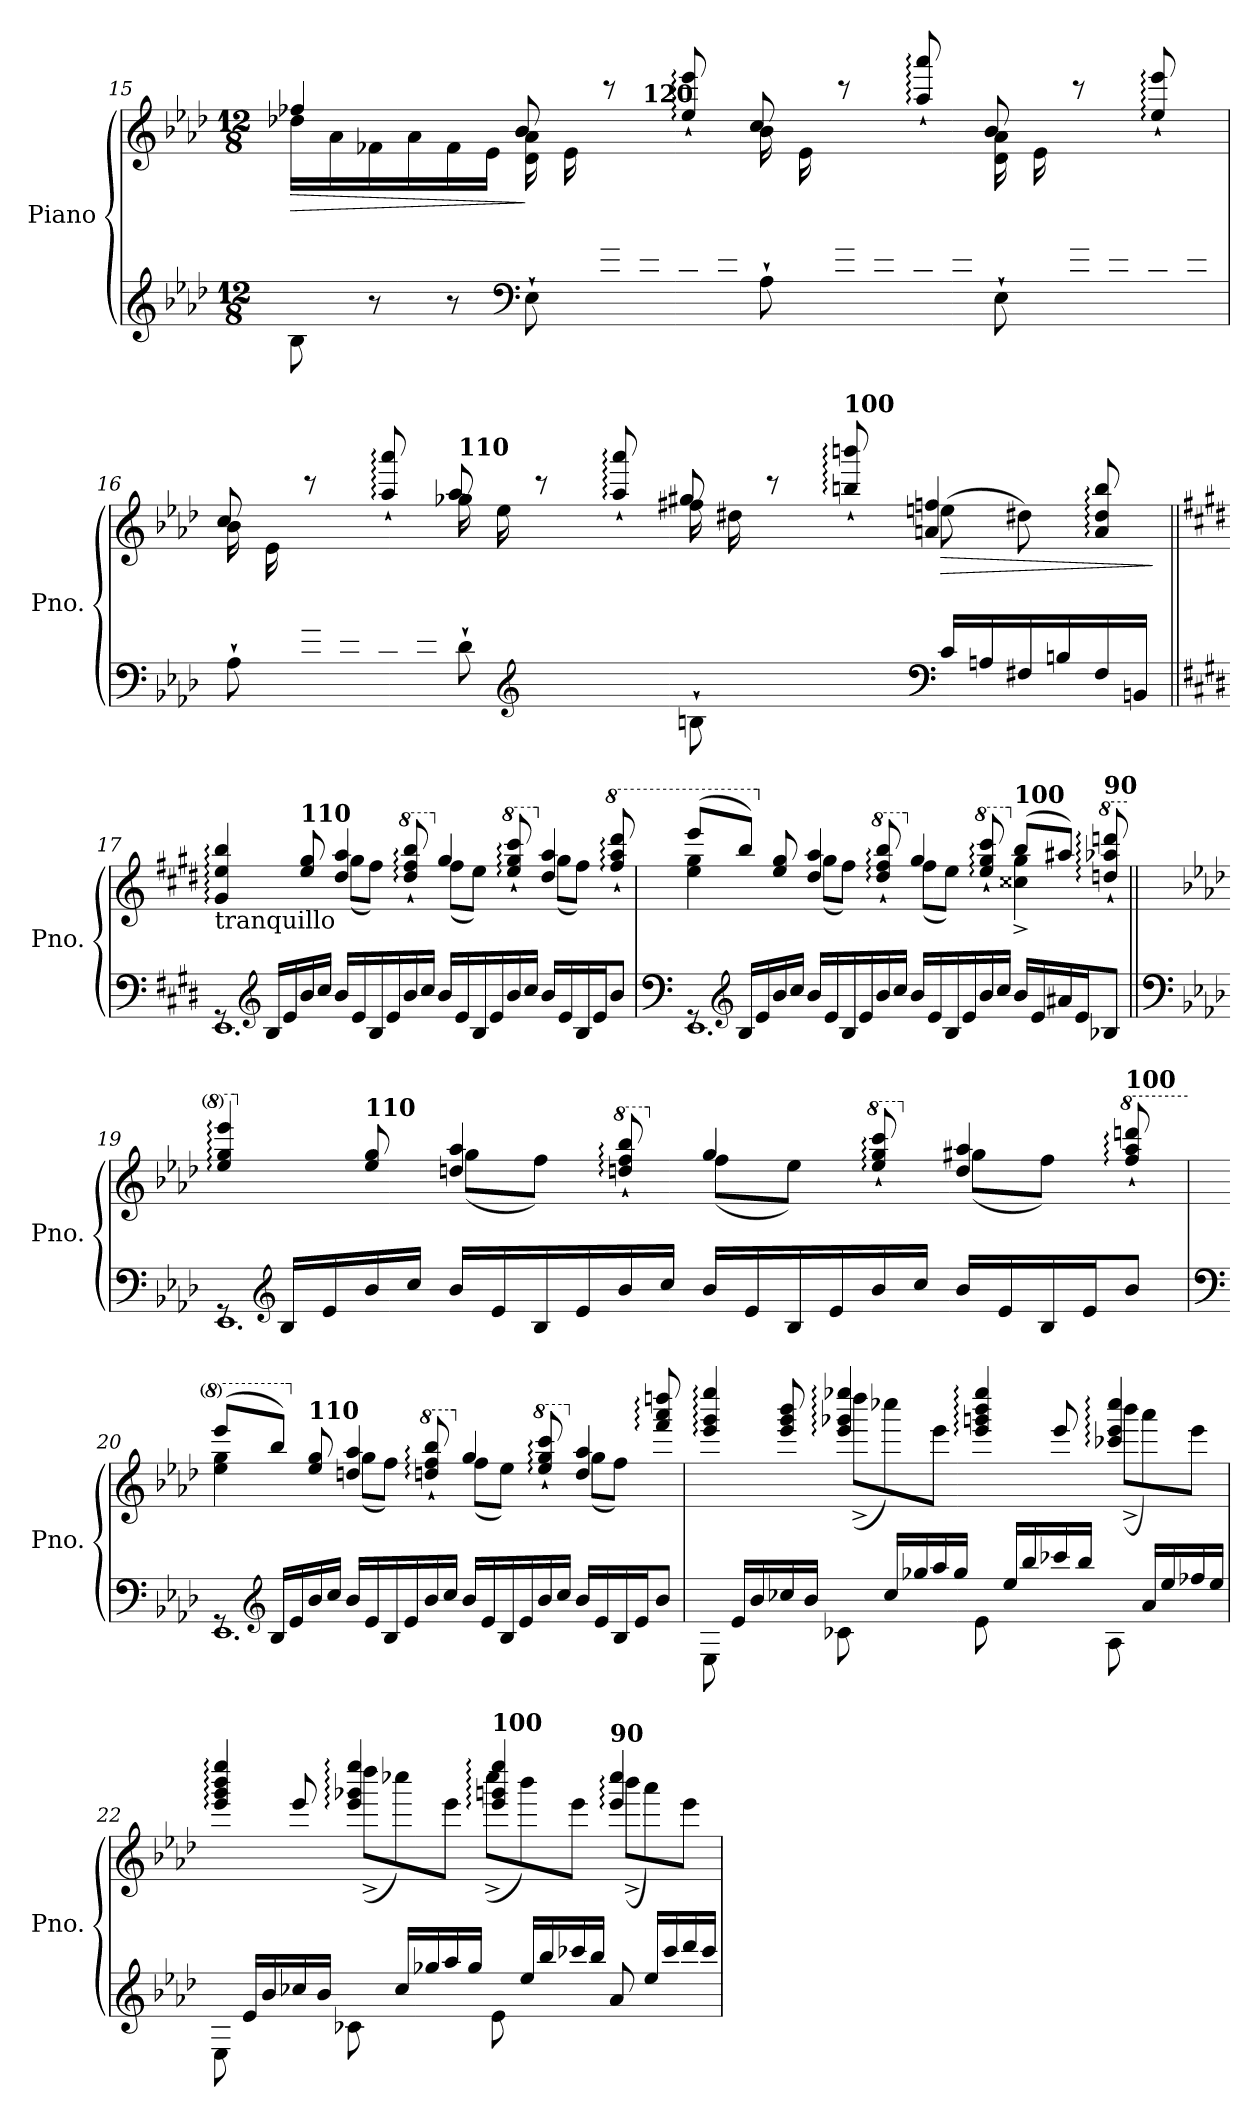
**kern	**kern	**dynam
*part1	*part1	*part1
*staff2	*staff1	*staff1/2
*I"Piano	*	*
*I'Pno.	*	*
!!LO:LB:g=z
*clefG2	*clefG2	*
*k[b-e-a-d-]	*k[b-e-a-d-]	*
*M12/8	*M12/8	*
=15	=15	=15
*^	*	*
!	!	!LO:TX:a:B:t=110	!
!	!	!	!LO:HP:b
*	*	*^	*
*	*	*	*^	*
2ryy	8B-\	16dd-X\LL	4ff-X/	2ryy	>
.	.	16a-\	.	.	.
.	8r	16f-X\	.	.	.
.	.	16a-\	.	.	.
.	8r	16f-\	8ryy	.	.
.	.	16e-\JJ	.	.	.
*clefF4	*	*	*	*	*
.	8E-`\	16d-\ 16a-\LL	8b-/	.	]
.	.	16e-\	.	.	.
16g/	4ryy	4ryy	8rccc	16ryy	.
!	!	!	!	!LO:TX:a:B:t=120	!
16e-/	.	.	.	2...ryy	.
16d-/	.	.	8ee-/:` 8eee-/:`	.	.
16e-/JJ	.	.	.	.	.
8ryy	8A-`\	16b-\LL	8cc/	.	.
.	.	16e-\	.	.	.
16a-/	4ryy	4ryy	8rccc	.	.
16e-/	.	.	.	.	.
16c/	.	.	8aa-/:` 8aaa-/:`	.	.
16e-/JJ	.	.	.	.	.
8ryy	8E-`\	16d-\ 16a-\LL	8b-/	.	.
.	.	16e-\	.	.	.
16g/	4ryy	4ryy	8rccc	.	.
16e-/	.	.	.	.	.
16d-/	.	.	8ee-/:` 8eee-/:`	.	.
16e-/JJ	.	.	.	.	.
*	*	*	*v	*v	*
=16	=16	=16	=16	=16
8ryy	8A-`\	16b-\LL	8cc/	.
.	.	16e-\	.	.
16a-/	4ryy	4ryy	8rccc	.
16e-/	.	.	.	.
16c/	.	.	8aa-/:` 8aaa-/:`	.
16e-/JJ	.	.	.	.
!	!	!LO:TX:a:B:t=110	!	!
8ryy	8d-`\	16gg-X\LL	8aa-/	.
.	.	16ee-\	.	.
*clefG2	*	*	*	*
16ff-X/	16ryy	4ryy	8rccc	.
16dd-/	16ryy	.	.	.
16a-/	8ryy	.	8aa-/:` 8aaa-/:`	.
16dd-/JJ	.	.	.	.
8ryy	8Bn`\	16ff#X\LL	8gg#X/	.
.	.	16dd#X\	.	.
16een/	4ryy	4ryy	8rccc	.
16bn/	.	.	.	.
!	!	!	!LO:TX:a:B:t=100	!
16g#X/	.	.	8bbn/:` 8bbbn/:`	.
16en/JJ	.	.	.	.
*clefF4	*	*	*	*
!	!	!	!	!LO:HP:b
4.ryy	16c/LL	(>8ee\L	4an/ 4ffn/	>
.	16An/	.	.	.
.	16F#X/	8dd#X\J)	.	.
.	16Bn/	.	.	.
.	16F#/	8a/: 8dd#/: 8bb/:	8ryy	.
.	16BBn/JJ	.	.	.
*v	*v	*	*	*
*	*v	*v	*
.	.	]
!!LO:LB:g=z
=17||	=17||	=17||
*k[f#c#g#d#]	*k[f#c#g#d#]	*
*^	*^	*
!	!	!LO:TX:b:t=tranquillo	!	!
!	!	!	!	!LO:DY:b
8rGG	1.EE	4g#/: 4ee/: 4bb/:	4ryy	other-dynamics
*clefG2	*	*	*	*
16B/LL	.	.	.	.
16e/	.	.	.	.
!	!	!LO:TX:a:B:t=110	!	!
16b/	.	8ee/ 8gg#/	8ryy	.
16cc#/JJ	.	.	.	.
16b/LL	.	4dd#/ 4aa/	(>8gg#\L	.
16e/	.	.	.	.
16B/	.	.	8ff#\J)	.
16e/	.	.	.	.
*	*	*8va	*	*
16b/	.	8ddd#/:` 8fff#/:` 8bbb/:`	8ryy	.
16cc#/JJ	.	.	.	.
*	*	*X8va	*	*
16b/LL	.	4gg#/	(>8ff#\L	.
16e/	.	.	.	.
16B/	.	.	8ee\J)	.
16e/	.	.	.	.
*	*	*8va	*	*
16b/	.	8eee/:` 8ggg#/:` 8cccc#/:`	8ryy	.
16cc#/JJ	.	.	.	.
*	*	*X8va	*	*
16b/LL	.	4dd#/ 4aa/	(>8gg#\L	.
16e/	.	.	.	.
16B/	.	.	8ff#\J)	.
16e/J	.	.	.	.
*	*	*8va	*	*
8b/J	.	8fff#/:` 8aaa/:` 8dddd#/:`	8ryy	.
=18	=18	=18	=18	=18
*clefF4	*	*	*	*
8rGG	1.EE	(>8eeee/L	4eee\ 4ggg#\	.
*clefG2	*	*	*	*
16B/LL	.	8bbb/J)	.	.
16e/	.	.	.	.
*	*	*X8va	*	*
16b/	.	8ee/ 8gg#/	8ryy	.
16cc#/JJ	.	.	.	.
16b/LL	.	4dd#/ 4aa/	(>8gg#\L	.
16e/	.	.	.	.
16B/	.	.	8ff#\J)	.
16e/	.	.	.	.
*	*	*8va	*	*
16b/	.	8ddd#/:` 8fff#/:` 8bbb/:`	8ryy	.
16cc#/JJ	.	.	.	.
*	*	*X8va	*	*
16b/LL	.	4gg#/	(>8ff#\L	.
16e/	.	.	.	.
16B/	.	.	8ee\J)	.
16e/	.	.	.	.
*	*	*8va	*	*
16b/	.	8eee/:` 8ggg#/:` 8cccc#/:`	8ryy	.
16cc#/JJ	.	.	.	.
*	*	*X8va	*	*
!	!	!LO:TX:a:B:t=100	!	!
16b/LL	.	(>8bb/L	4cc##X\^ 4gg#\^	.
16e/	.	.	.	.
16a#X/	.	8aa#X/J)	.	.
16e/J	.	.	.	.
*	*	*8va	*	*
!	!	!LO:TX:a:B:t=90	!	!
8B-X/J	.	8dddn/:` 8aaa-X/:` 8ddddn/:`	8ryy	.
!!LO:PB:g=z	!!
=19||	=19||	=19||	=19||	=19||
*clefF4	*	*	*	*
*k[b-e-a-d-]	*	*k[b-e-a-d-]	*	*
8rGG	1.EE-	4eee-/: 4ggg/: 4eeee-/:	4ryy	.
*clefG2	*	*	*	*
16B-/LL	.	.	.	.
16e-/	.	.	.	.
*	*	*X8va	*	*
!	!	!LO:TX:a:B:t=110	!	!
16b-/	.	8ee-/ 8gg/	8ryy	.
16cc/JJ	.	.	.	.
16b-/LL	.	4ddn/ 4aa-/	(>8gg\L	.
16e-/	.	.	.	.
16B-/	.	.	8ff\J)	.
16e-/	.	.	.	.
*	*	*8va	*	*
16b-/	.	8dddn/:` 8fff/:` 8bbb-/:`	8ryy	.
16cc/JJ	.	.	.	.
*	*	*X8va	*	*
16b-/LL	.	4gg/	(>8ff\L	.
16e-/	.	.	.	.
16B-/	.	.	8ee-\J)	.
16e-/	.	.	.	.
*	*	*8va	*	*
16b-/	.	8eee-/:` 8ggg/:` 8cccc/:`	8ryy	.
16cc/JJ	.	.	.	.
*	*	*X8va	*	*
16b-/LL	.	4dd/ 4aa-/	(>8gg#X\L	.
16e-/	.	.	.	.
16B-/	.	.	8ff\J)	.
16e-/J	.	.	.	.
*	*	*8va	*	*
!	!	!LO:TX:a:B:t=100	!	!
8b-/J	.	8fff/:` 8aaa-/:` 8ddddn/:`	8ryy	.
=20	=20	=20	=20	=20
*clefF4	*	*	*	*
8rGG	1.EE-	(>8eeee-/L	4eee-\ 4ggg\	.
*clefG2	*	*	*	*
16B-/LL	.	8bbb-/J)	.	.
16e-/	.	.	.	.
*	*	*X8va	*	*
!	!	!LO:TX:a:B:t=110	!	!
16b-/	.	8ee-/ 8gg/	8ryy	.
16cc/JJ	.	.	.	.
16b-/LL	.	4ddn/ 4aa-/	(>8gg\L	.
16e-/	.	.	.	.
16B-/	.	.	8ff\J)	.
16e-/	.	.	.	.
*	*	*8va	*	*
16b-/	.	8dddn/:` 8fff/:` 8bbb-/:`	8ryy	.
16cc/JJ	.	.	.	.
*	*	*X8va	*	*
16b-/LL	.	4gg/	(>8ff\L	.
16e-/	.	.	.	.
16B-/	.	.	8ee-\J)	.
16e-/	.	.	.	.
*	*	*8va	*	*
16b-/	.	8eee-/:` 8ggg/:` 8cccc/:`	8ryy	.
16cc/JJ	.	.	.	.
*	*	*X8va	*	*
16b-/LL	.	4dd/ 4aa-/	(>8gg\L	.
16e-/	.	.	.	.
16B-/	.	.	8ff\J)	.
16e-/J	.	.	.	.
8b-/J	.	8fff/: 8aaa-/: 8ddddn/:	8ryy	.
*v	*v	*	*	*
!!LO:LB:g=z	!!
=21	=21	=21	=21
8E-\	4eee-/: 4ggg/: 4eeee-/:	4ryy	.
16e-/LL	.	.	.
16b-/	.	.	.
16cc-X/	8eee-/ 8ggg/ 8bbb-/	8ryy	.
16b-/JJ	.	.	.
8c-X\	4eee-/: 4ggg-X/: 4eeee-X/:	(>8dddd-^\L	.
16cc-/LL	.	8cccc-X\)	.
16gg-X/	.	.	.
16aa-/	8ryy	8eee-\J	.
16gg-/JJ	.	.	.
8e-\	4eee-/: 4gggn/: 4bbb-/: 4eeee-/:	4ryy	.
16ee-/LL	.	.	.
16bb-/	.	.	.
16ccc-X/	8eee-/	8ryy	.
16bb-/JJ	.	.	.
8A-\	4ccc-X/: 4eee-/: 4cccc-/:	(>8bbb-^\L	.
16a-/LL	.	8aaa-\)	.
16ee-/	.	.	.
16ff-X/	8ryy	8eee-\J	.
16ee-/JJ	.	.	.
=22	=22	=22	=22
8E-\	4eee-/: 4ggg/: 4bbb-/: 4eeee-/:	4ryy	.
16e-/LL	.	.	.
16b-/	.	.	.
16cc-X/	8eee-/	8ryy	.
16b-/JJ	.	.	.
8c-X\	4eee-/: 4ggg-X/: 4eeee-/:	(>8dddd-^\L	.
16cc-/LL	.	8cccc-X\)	.
16gg-X/	.	.	.
16aa-/	8ryy	8eee-\J	.
16gg-/JJ	.	.	.
!	!LO:TX:a:B:t=100	!	!
8e-\	4eee-/: 4gggn/: 4eeee-/:	(>8cccc-^\L	.
16ee-/LL	.	8bbb-\)	.
16bb-/	.	.	.
16ccc-X/	8ryy	8eee-\J	.
16bb-/JJ	.	.	.
!	!LO:TX:a:B:t=90	!	!
8a-/	4eee-/: 4cccc-/:	(>8bbb-^\L	.
16ee-/LL	.	8aaa-\)	.
16ccc-/	.	.	.
16ddd-/	8ryy	8eee-\J	.
16ccc-/JJ	.	.	.
*	*v	*v	*
=	=	=
*-	*-	*-
